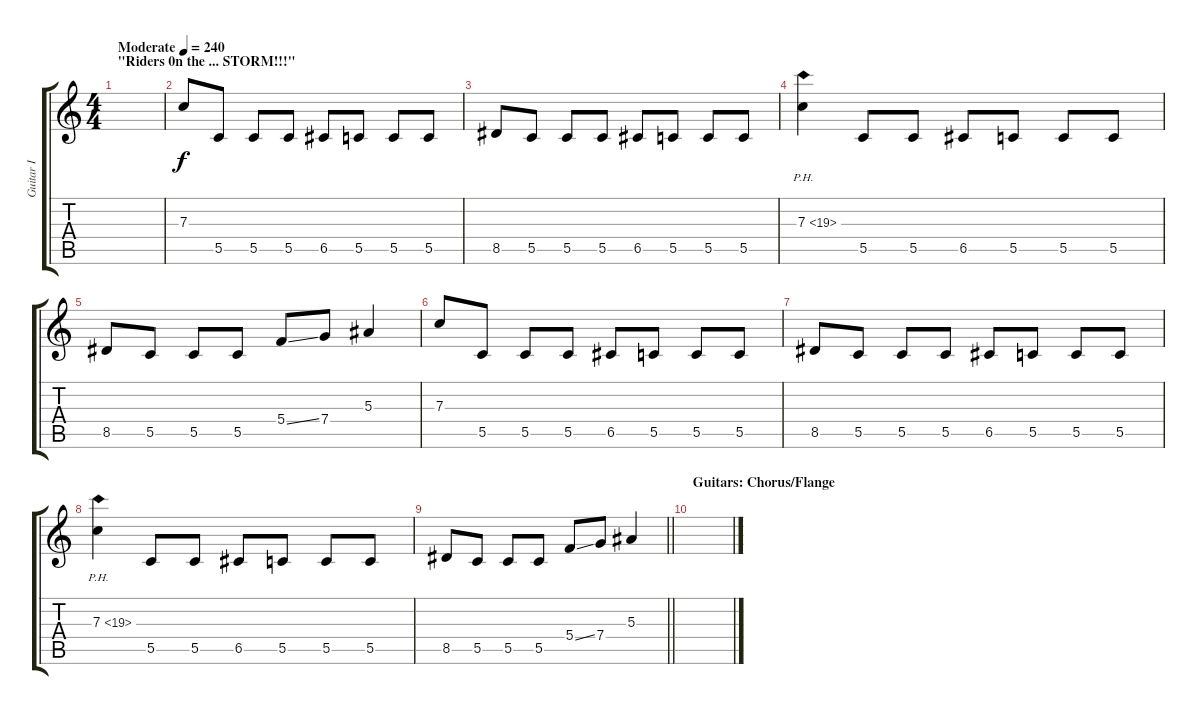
\track ("Guitar I" "Guitar I") {instrument distortionguitar}
\staff {score tabs}
\tuning (D4 A3 F3 C3 G2 C2) {hide}
\ts (4 4)
\section ("" "\"Riders 0n the ... STORM!!!\"")
\tempo (240 "Moderate")
\clef g2
\ks c
|
7.3.8 5.5.8 5.5.8 5.5.8 6.5.8 5.5.8 5.5.8 5.5.8 |
8.5.8 5.5.8 5.5.8 5.5.8 6.5.8 5.5.8 5.5.8 5.5.8 |
7.3{ph 12}.4 5.5.8 5.5.8 6.5.8 5.5.8 5.5.8 5.5.8 |
8.5.8 5.5.8 5.5.8 5.5.8 5.4{ss}.8 7.4.8 5.3.4 |
7.3.8 5.5.8 5.5.8 5.5.8 6.5.8 5.5.8 5.5.8 5.5.8 |
8.5.8 5.5.8 5.5.8 5.5.8 6.5.8 5.5.8 5.5.8 5.5.8 |
7.3{ph 12}.4 5.5.8 5.5.8 6.5.8 5.5.8 5.5.8 5.5.8 |
\barLineRight lightlight
8.5.8 5.5.8 5.5.8 5.5.8 5.4{ss}.8 7.4.8 5.3.4 |
\section ("" "Guitars: Chorus/Flange")
